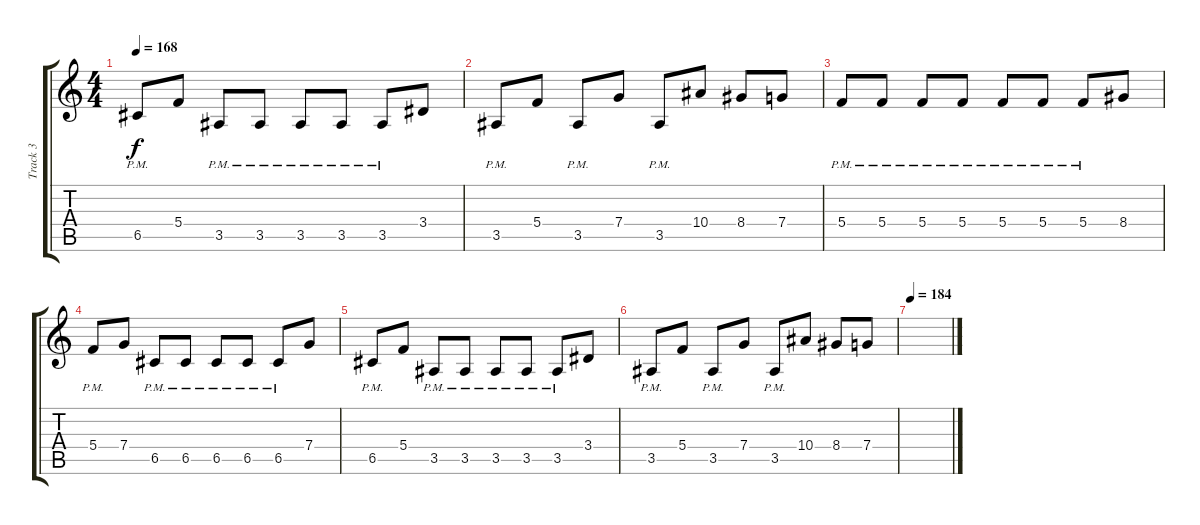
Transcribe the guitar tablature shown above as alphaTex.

\track ("Track 3" "Track 3") {instrument distortionguitar}
\staff {score tabs}
\tuning (D4 A3 F3 C3 G2 C2) {hide}
\ts (4 4)
\tempo 168
\clef g2
\ks c
6.5{pm}.8{dy f} 5.4.8 3.5{pm}.8 3.5{pm}.8 3.5{pm}.8 3.5{pm}.8 3.5{pm}.8 3.4.8 |
3.5{pm}.8 5.4.8 3.5{pm}.8 7.4.8 3.5{pm}.8 10.4.8 8.4.8 7.4.8 |
5.4{pm}.8 5.4{pm}.8 5.4{pm}.8 5.4{pm}.8 5.4{pm}.8 5.4{pm}.8 5.4{pm}.8 8.4.8 |
5.4{pm}.8 7.4.8 6.5{pm}.8 6.5{pm}.8 6.5{pm}.8 6.5{pm}.8 6.5{pm}.8 7.4.8 |
6.5{pm}.8 5.4.8 3.5{pm}.8 3.5{pm}.8 3.5{pm}.8 3.5{pm}.8 3.5{pm}.8 3.4.8 |
3.5{pm}.8 5.4.8 3.5{pm}.8 7.4.8 3.5{pm}.8 10.4.8 8.4.8 7.4.8 |
\tempo 184
